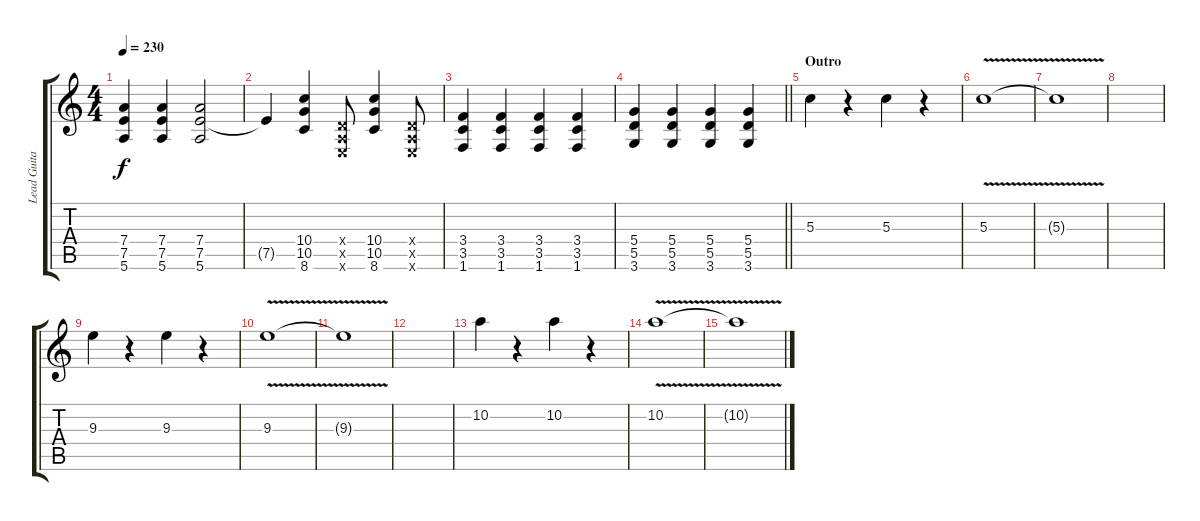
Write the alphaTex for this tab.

\track ("Lead Guitar" "Lead Guita") {instrument distortionguitar}
\staff {score tabs}
\tuning (E4 B3 G3 D3 A2 E2) {hide}
\ts (4 4)
\tempo 230
\clef g2
\ks c
(7.4 7.5 5.6).4{dy f} (7.4 7.5 5.6).4 (7.4 7.5 5.6).2 |
7.5{t}.4 (10.4 10.5 8.6).4 (0.4{x} 0.5{x} 0.6{x}).8 (10.4 10.5 8.6).4 (0.4{x} 0.5{x} 0.6{x}).8 |
(3.4 3.5 1.6).4 (3.4 3.5 1.6).4 (3.4 3.5 1.6).4 (3.4 3.5 1.6).4 |
\barLineRight lightlight
(5.4 5.5 3.6).4 (5.4 5.5 3.6).4 (5.4 5.5 3.6).4 (5.4 5.5 3.6).4 |
\section ("" "Outro")
5.3.4 r.4 5.3.4 r.4 |
5.3{v}.1 |
5.3{t}.1 |
|
9.3.4 r.4 9.3.4 r.4 |
9.3{v}.1 |
9.3{t}.1 |
|
10.2.4 r.4 10.2.4 r.4 |
10.2{v}.1 |
10.2{t}.1
